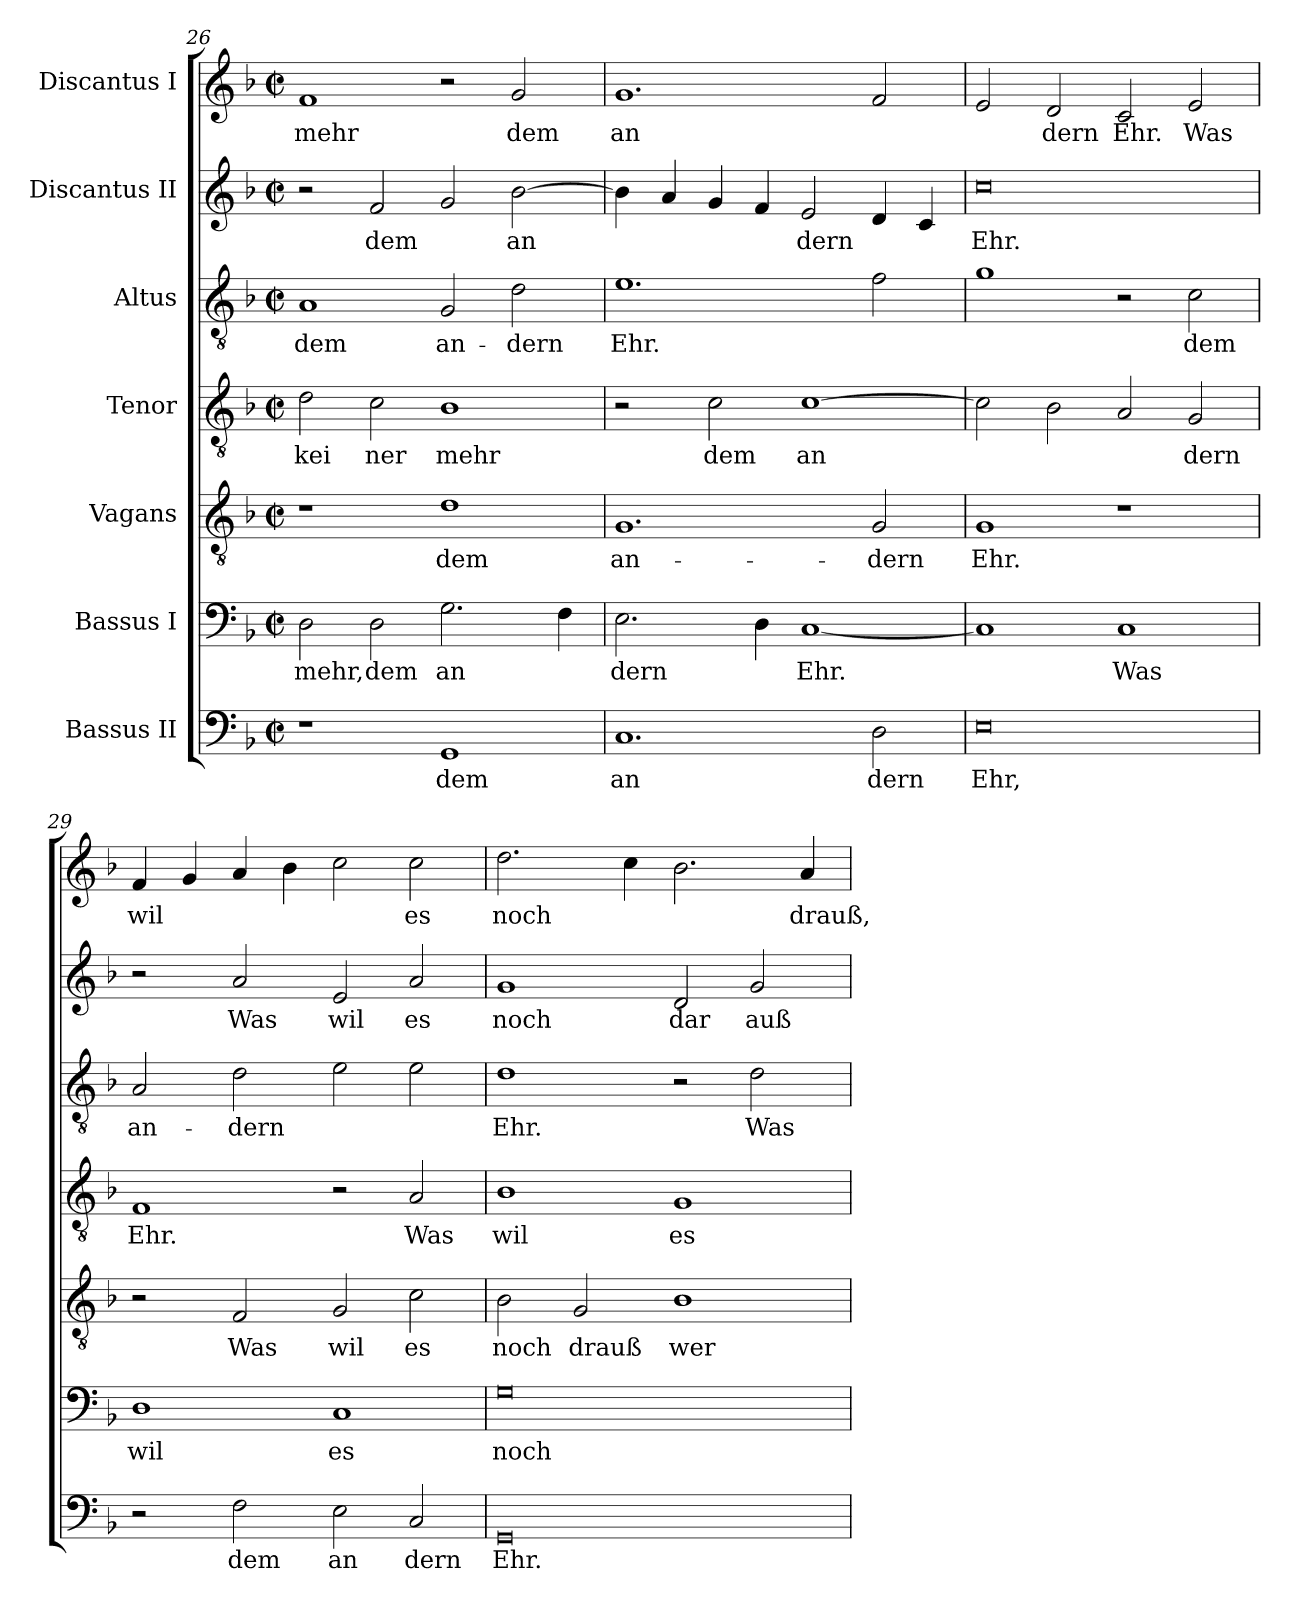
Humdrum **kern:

**kern	**text	**kern	**text	**kern	**text	**kern	**text	**kern	**text	**kern	**text	**kern	**text
*part7	*part7	*part6	*part6	*part5	*part5	*part4	*part4	*part3	*part3	*part2	*part2	*part1	*part1
*staff7	*staff7	*staff6	*staff6	*staff5	*staff5	*staff4	*staff4	*staff3	*staff3	*staff2	*staff2	*staff1	*staff1
*I"Bassus II	*	*I"Bassus I	*	*I"Vagans	*	*I"Tenor	*	*I"Altus	*	*I"Discantus II	*	*I"Discantus I	*
!!LO:PB:g=z
*clefF4	*	*clefF4	*	*clefGv2	*	*clefGv2	*	*clefGv2	*	*clefG2	*	*clefG2	*
*k[b-]	*	*k[b-]	*	*k[b-]	*	*k[b-]	*	*k[b-]	*	*k[b-]	*	*k[b-]	*
*F:	*	*F:	*	*F:	*	*F:	*	*F:	*	*F:	*	*F:	*
*M2/2	*	*M2/2	*	*M2/2	*	*M2/2	*	*M2/2	*	*M2/2	*	*M2/2	*
*met(c|)	*	*met(c|)	*	*met(c|)	*	*met(c|)	*	*met(c|)	*	*met(c|)	*	*met(c|)	*
=26	=26	=26	=26	=26	=26	=26	=26	=26	=26	=26	=26	=26	=26
!	!	!	!LO:LY:b:cj	!	!	!	!LO:LY:b:cj	!	!LO:LY:b:cj	!	!	!	!LO:LY:a:cj
1r	.	2D\	mehr,	1r	.	2d\	kei	1A	dem	2r	.	1f	mehr
!	!	!	!LO:LY:b:cj	!	!	!	!LO:LY:b:cj	!	!	!	!LO:LY:b:cj	!	!
.	.	2D\	dem	.	.	2c\	ner	.	.	2f/	dem	.	.
!	!LO:LY:b:cj	!	!LO:LY:b:cj	!	!LO:LY:b:cj	!	!LO:LY:b:cj	!	!LO:LY:b:cj	!	!LO:LY:b:cj	!	!
1GG	dem	2.G\	an	1d	dem	1B-	mehr	2G/	an-	2g/	.	2r	.
!	!	!	!	!	!	!	!	!	!LO:LY:b:cj	!	!LO:LY:b:cj	!	!LO:LY:a:cj
.	.	.	.	.	.	.	.	2d\	-dern	[>2b-\	an	2g/	dem
!	!	!	!LO:LY:b:cj	!	!	!	!	!	!	!	!	!	!
.	.	4F\	.	.	.	.	.	.	.	.	.	.	.
=27	=27	=27	=27	=27	=27	=27	=27	=27	=27	=27	=27	=27	=27
!	!LO:LY:b:cj	!	!LO:LY:b:cj	!	!LO:LY:b:cj	!	!	!	!LO:LY:b:cj	!	!LO:LY:b:cj	!	!LO:LY:a:cj
1.C	an	2.E\	dern	1.G	an-	2r	.	1.e	Ehr.	4b-\]	.	1.g	an-
!	!	!	!	!	!	!	!	!	!	!	!LO:LY:b:cj	!	!
.	.	.	.	.	.	.	.	.	.	4a/	.	.	.
!	!	!	!	!	!	!	!LO:LY:b:cj	!	!	!	!LO:LY:b:cj	!	!
.	.	.	.	.	.	2c\	dem	.	.	4g/	.	.	.
!	!	!	!LO:LY:b:cj	!	!	!	!	!	!	!	!LO:LY:b:cj	!	!
.	.	4D\	.	.	.	.	.	.	.	4f/	.	.	.
!	!	!	!LO:LY:b:cj	!	!	!	!LO:LY:b:cj	!	!	!	!LO:LY:b:cj	!	!
.	.	[<1C	Ehr.	.	.	[>1c	an	.	.	2e/	dern	.	.
!	!LO:LY:b:cj	!	!	!	!LO:LY:b:cj	!	!	!	!LO:LY:b:cj	!	!LO:LY:b:cj	!	!LO:LY:a:cj
2D\	dern	.	.	2G/	-dern	.	.	2f\	.	4d/	.	2f/	--
!	!	!	!	!	!	!	!	!	!	!	!LO:LY:b:cj	!	!
.	.	.	.	.	.	.	.	.	.	4c/	.	.	.
=28	=28	=28	=28	=28	=28	=28	=28	=28	=28	=28	=28	=28	=28
!	!LO:LY:b:cj	!	!LO:LY:b:cj	!	!LO:LY:b:cj	!	!LO:LY:b:cj	!	!LO:LY:b:cj	!	!LO:LY:b:cj	!	!LO:LY:a:cj
0E	Ehr,	1C]	.	1G	Ehr.	2c\]	.	1g	.	0cc	Ehr.	2e/	--
!	!	!	!	!	!	!	!LO:LY:b:cj	!	!	!	!	!	!LO:LY:a:cj
.	.	.	.	.	.	2B-\	.	.	.	.	.	2d/	-dern
!	!	!	!LO:LY:b:cj	!	!	!	!LO:LY:b:cj	!	!	!	!	!	!LO:LY:a:cj
.	.	1C	Was	1r	.	2A/	.	2r	.	.	.	2c/	Ehr.
!	!	!	!	!	!	!	!LO:LY:b:cj	!	!LO:LY:b:cj	!	!	!	!LO:LY:a:cj
.	.	.	.	.	.	2G/	dern	2c\	dem	.	.	2e/	Was
=29	=29	=29	=29	=29	=29	=29	=29	=29	=29	=29	=29	=29	=29
!	!	!	!LO:LY:b:cj	!	!	!	!LO:LY:b:cj	!	!LO:LY:b:cj	!	!	!	!LO:LY:a:cj
2r	.	1D	wil	2r	.	1F	Ehr.	2A/	an-	2r	.	4f/	wil
!	!	!	!	!	!	!	!	!	!	!	!	!	!LO:LY:a:cj
.	.	.	.	.	.	.	.	.	.	.	.	4g/	.
!	!LO:LY:b:cj	!	!	!	!LO:LY:b:cj	!	!	!	!LO:LY:b:cj	!	!LO:LY:b:cj	!	!LO:LY:a:cj
2F\	dem	.	.	2F/	Was	.	.	2d\	-dern	2a/	Was	4a/	.
!	!	!	!	!	!	!	!	!	!	!	!	!	!LO:LY:a:cj
.	.	.	.	.	.	.	.	.	.	.	.	4b-\	.
!	!LO:LY:b:cj	!	!LO:LY:b:cj	!	!LO:LY:b:cj	!	!	!	!LO:LY:b:cj	!	!LO:LY:b:cj	!	!LO:LY:a:cj
2E\	an	1C	es	2G/	wil	2r	.	2e\	.	2e/	wil	2cc\	.
!	!LO:LY:b:cj	!	!	!	!LO:LY:b:cj	!	!LO:LY:b:cj	!	!LO:LY:b:cj	!	!LO:LY:b:cj	!	!LO:LY:a:cj
2C/	dern	.	.	2c\	es	2A/	Was	2e\	.	2a/	es	2cc\	es
=30	=30	=30	=30	=30	=30	=30	=30	=30	=30	=30	=30	=30	=30
!	!LO:LY:b:cj	!	!LO:LY:b:cj	!	!LO:LY:b:cj	!	!LO:LY:b:cj	!	!LO:LY:b:cj	!	!LO:LY:b:cj	!	!LO:LY:a:cj
0GG	Ehr.	0G	noch	2B-\	noch	1B-	wil	1d	Ehr.	1g	noch	2.dd\	noch
!	!	!	!	!	!LO:LY:b:cj	!	!	!	!	!	!	!	!
.	.	.	.	2G/	drauß	.	.	.	.	.	.	.	.
!	!	!	!	!	!	!	!	!	!	!	!	!	!LO:LY:a:cj
.	.	.	.	.	.	.	.	.	.	.	.	4cc\	.
!	!	!	!	!	!LO:LY:b:cj	!	!LO:LY:b:cj	!	!	!	!LO:LY:b:cj	!	!LO:LY:a:cj
.	.	.	.	1B-	wer-	1G	es	2r	.	2d/	dar	2.b-\	.
!	!	!	!	!	!	!	!	!	!LO:LY:b:cj	!	!LO:LY:b:cj	!	!
.	.	.	.	.	.	.	.	2d\	Was	2g/	auß	.	.
!	!	!	!	!	!	!	!	!	!	!	!	!	!LO:LY:a:cj
.	.	.	.	.	.	.	.	.	.	.	.	4a/	drauß,
=	=	=	=	=	=	=	=	=	=	=	=	=	=
*-	*-	*-	*-	*-	*-	*-	*-	*-	*-	*-	*-	*-	*-
